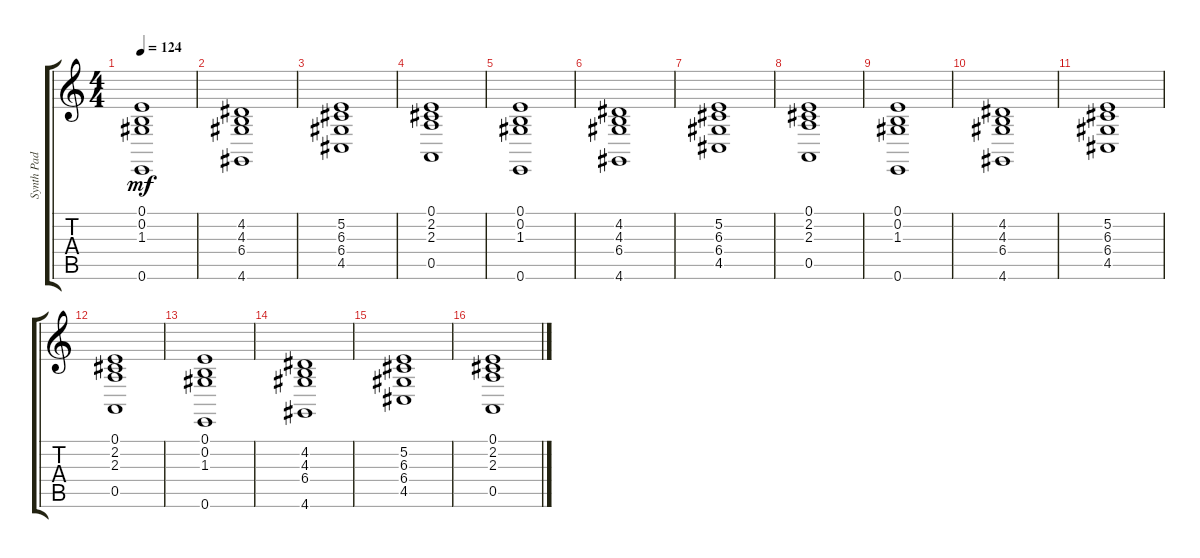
\track ("Synth Pad" "Synth Pad") {instrument pad2warm}
\staff {score tabs}
\tuning (E4 B3 G3 D3 A2 E2) {hide}
\ts (4 4)
\tempo 124
\clef g2
\ks c
(0.1 0.2 1.3 0.6).1{dy mf} |
(4.2 4.3 6.4 4.6).1 |
(5.2 6.3 6.4 4.5).1 |
(0.1 2.2 2.3 0.5).1 |
(0.1 0.2 1.3 0.6).1 |
(4.2 4.3 6.4 4.6).1 |
(5.2 6.3 6.4 4.5).1 |
(0.1 2.2 2.3 0.5).1 |
(0.1 0.2 1.3 0.6).1 |
(4.2 4.3 6.4 4.6).1 |
(5.2 6.3 6.4 4.5).1 |
(0.1 2.2 2.3 0.5).1 |
(0.1 0.2 1.3 0.6).1 |
(4.2 4.3 6.4 4.6).1 |
(5.2 6.3 6.4 4.5).1 |
(0.1 2.2 2.3 0.5).1
